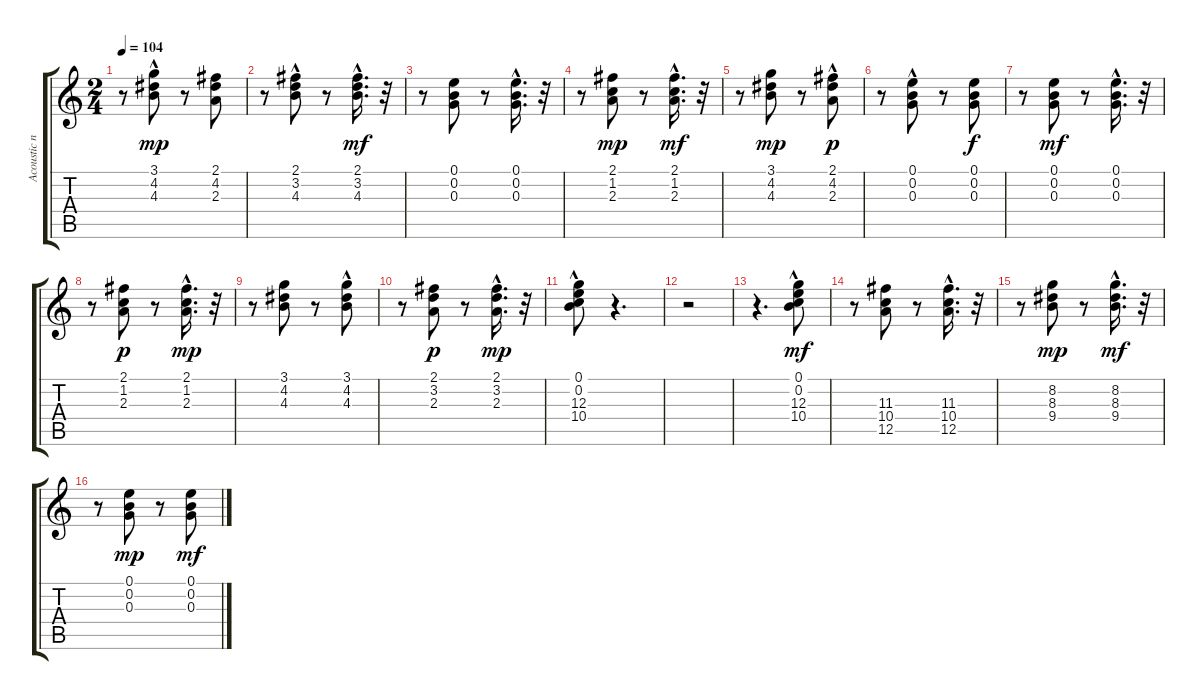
\track ("Acoustic nylon" "Acoustic n") {instrument acousticguitarnylon}
\staff {score tabs}
\tuning (E4 B3 G3 D3 A2 E2) {hide}
\ts (2 4)
\tempo 104
\clef g2
\ks c
r.8{dy f} (3.1{hac} 4.2{hac} 4.3).8{dy mp} r.8 (2.1 4.2 2.3).8 |
r.8 (2.1 3.2 4.3{hac}).8 r.8 (2.1{hac} 3.2{hac} 4.3{hac}).16{d dy mf} r.32 |
r.8 (0.1 0.2 0.3).8 r.8 (0.1{hac} 0.2{hac} 0.3{hac}).16{d} r.32 |
r.8 (2.1 1.2 2.3).8{dy mp} r.8 (2.1{hac} 1.2{hac} 2.3{hac}).16{d dy mf} r.32 |
r.8 (3.1 4.2 4.3).8{dy mp} r.8 (2.1{hac} 4.2{hac} 2.3).8{dy p} |
r.8 (0.1 0.2{hac} 0.3).8 r.8 (0.1 0.2 0.3).8{dy f} |
r.8 (0.1 0.2 0.3).8{dy mf} r.8 (0.1{hac} 0.2{hac} 0.3{hac}).16{d} r.32 |
r.8 (2.1 1.2 2.3).8{dy p} r.8 (2.1{hac} 1.2{hac} 2.3{hac}).16{d dy mp} r.32 |
r.8 (3.1 4.2 4.3).8 r.8 (3.1 4.2{hac} 4.3).8 |
r.8 (2.1 3.2 2.3).8{dy p} r.8 (2.1 3.2{hac} 2.3{hac}).16{d dy mp} r.32 |
(0.1 0.2{hac} 12.3 10.4{hac}).8 r.4{d} |
r.2 |
r.4{d} (0.1 0.2{hac} 12.3{hac} 10.4).8{dy mf} |
r.8 (11.3 10.4 12.5).8 r.8 (11.3{hac} 10.4{hac} 12.5{hac}).16{d} r.32 |
r.8 (8.2 8.3 9.4).8{dy mp} r.8 (8.2{hac} 8.3{hac} 9.4{hac}).16{d dy mf} r.32 |
r.8 (0.1 0.2 0.3).8{dy mp} r.8 (0.1 0.2 0.3).8{dy mf}
